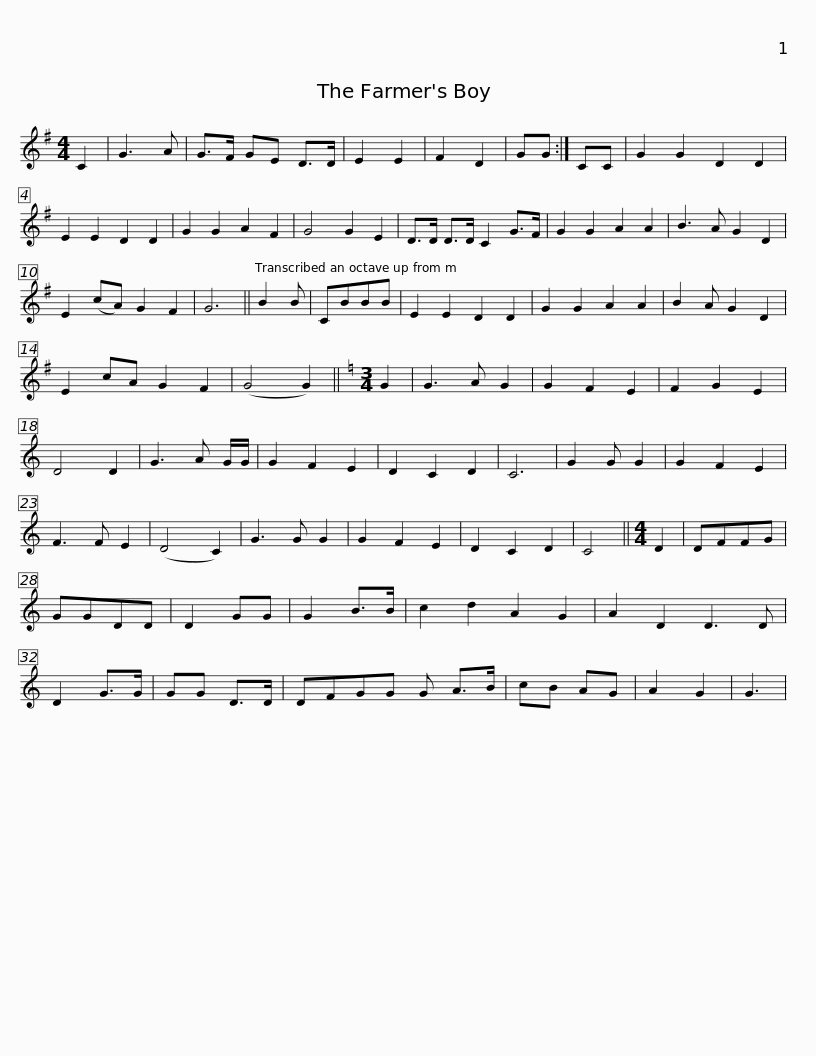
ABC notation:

X:1
L:1/8
M:4/4
I:linebreak $
K:G
V:1 treble
V:1
 C2 | G3 A | G>F GE D>D | E2 E2 | F2 D2 | %5
 GG :| CC | G2 G2 D2 D2 | E2 E2 D2 D2 | G2 G2 A2 F2 | %10
 G4 G2 E2 |$ D>D D>D C2 G>F | G2 G2 A2 A2 | B3 A G2 D2 | E2 (cA) G2 F2 | %15
 G6 || B2 B | CBBB | E2 E2 D2 D2 | G2 G2 A2 A2 |$ %20
 B2 A G2 D2 | E2 cA G2 F2 | (G4 G2) ||[K:C][M:3/4] G2 | G3 A G2 | %25
 G2 F2 E2 | F2 G2 E2 | D4 D2 | G3 A G/G/ | G2 F2 E2 | %30
 D2 C2 D2 | C6 |$ G2 G G2 | G2 F2 E2 | F3 F E2 | %35
 (D4 C2) | G3 G G2 | G2 F2 E2 | D2 C2 D2 | C4 || %40
[M:4/4] D2 | DFFG | GGDD | D2 GG | G2 B>B |$ %45
 c2 d2 A2 G2 | A2 D2 D3 D | D2 G>G | GG D>D | DFGG G A>B | %50
 cB AG | A2 G2 | G3 | %53
